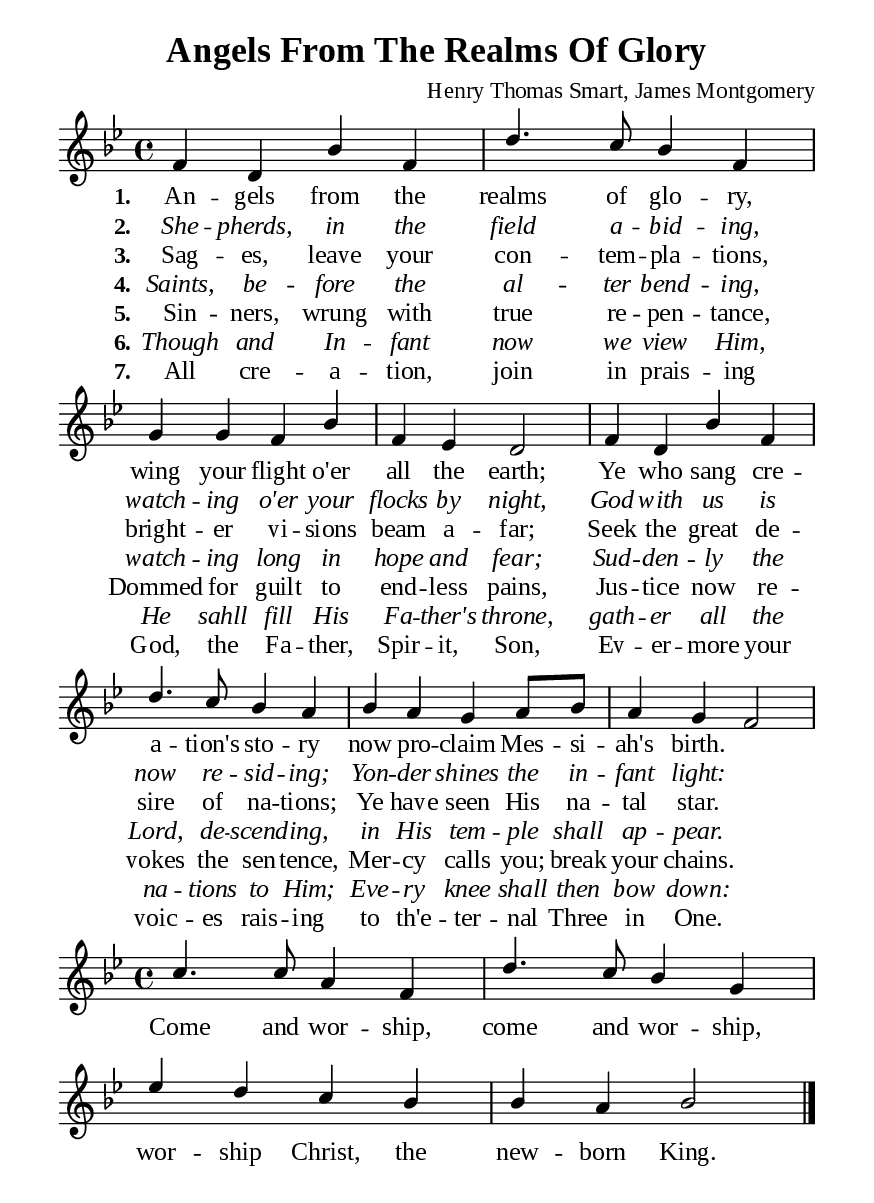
\version "2.18.2"

\header {
  title = "Angels From The Realms Of Glory"
  composer = "Henry Thomas Smart, James Montgomery"
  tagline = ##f
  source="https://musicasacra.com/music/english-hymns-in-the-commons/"
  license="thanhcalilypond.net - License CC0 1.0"
}

globalSettings = {
  \set Score.barNumberVisibility = #all-bar-numbers-visible
  \key bes \major
  \time 4/4
  \override Score.BarNumber.break-visibility = ##(#f #f #f)
}

verseSettings = {
  \phrasingSlurDashed
}

\paper {
  #(set-paper-size "a5")
  top-margin = 10\mm
  bottom-margin = 5\mm
  left-margin = 10\mm
  right-margin = 10\mm
  indent = #0
  #(define fonts
	 (make-pango-font-tree "Liberation Serif"
	 		       "Liberation Serif"
			       "Liberation Serif"
			       (/ 20 20)))
}

printItalic = \with {
  \override LyricText.font-shape = #'italic
}

% Verse music
musicVerseSoprano = \relative c' {
  %{	01	%} f4 d bes' f |
  %{	02	%} d'4. c8 bes4 f |
  %{	03	%} g g f bes |
  %{	04	%} f ees d2 |
  %{	05	%} f4 d bes' f |
  %{	06	%} d'4. c8 bes4 a |
  %{	07	%} bes a g a8 bes |
  %{	08	%} a4 g f2 |
}

% Chorus music
musicChorusSoprano = \relative c' {
  \set Score.currentBarNumber = #9
  %{	09	%} c'4. c8 a4 f |
  %{	10	%} d'4. c8 bes4 g |
  %{	11	%} ees' d c bes |
  %{	12	%} bes a bes2 \bar "|."
}

% Verse lyrics
lyricVerseOne = \lyricmode {
  \set stanza = #"1."
  An -- gels from the realms of glo -- ry, wing your flight o'er all the earth;
  Ye who sang cre -- a -- tion's sto -- ry now pro -- claim Mes -- si -- ah's birth.
}

lyricVerseTwo = \lyricmode {
  \set stanza = #"2."
  She -- pherds, in the field a -- bid -- ing, watch -- ing o'er your flocks by night,
  God with us is now re -- sid -- ing; Yon -- der shines the in -- fant light:
}

lyricVerseThree = \lyricmode {
  \set stanza = #"3."
  Sag -- es, leave your con -- tem -- pla -- tions, bright -- er vi -- sions beam a -- far;
  Seek the great de -- sire of na -- tions; Ye have seen His na -- tal star.
}

lyricVerseFour = \lyricmode {
  \set stanza = #"4."
  Saints, be -- fore the al -- ter bend -- ing, watch -- ing long in hope and fear;
  Sud -- den -- ly the Lord, de -- scend -- ing, in His tem -- ple shall ap -- pear.
}

lyricVerseFive = \lyricmode {
  \set stanza = #"5."
  Sin -- ners, wrung with true re -- pen -- tance, Dommed for guilt to end -- less pains,
  Jus -- tice now re -- vokes the sen -- tence, Mer -- cy calls you; break your chains.
}

lyricVerseSix = \lyricmode {
  \set stanza = #"6."
  Though and In -- fant now we view Him, He sahll fill His Fa -- ther's throne,
  gath -- er all the na -- tions to Him; Eve -- ry knee shall then bow down:
}

lyricVerseSeven = \lyricmode {
  \set stanza = #"7."
  All cre -- a -- tion, join in prais -- ing God, the Fa -- ther, Spir -- it, Son,
  Ev -- er -- more your voic -- es rais -- ing to th'e -- ter -- nal Three in One.
}

% Chorus lyrics
lyricChorus = \lyricmode {
  Come and wor -- ship, come and wor -- ship, wor -- ship Christ, the new -- born King.
}

% Layout
\score {
    \new ChoirStaff <<
      \new Staff <<
        \clef "treble"
        \new Voice = "soprano" {
          \voiceOne \globalSettings \verseSettings \stemUp \slurUp \musicVerseSoprano
        }
      >>
      \new Lyrics \lyricsto soprano \lyricVerseOne
      \new Lyrics \printItalic \lyricsto soprano \lyricVerseTwo
      \new Lyrics \lyricsto soprano \lyricVerseThree
      \new Lyrics \printItalic \lyricsto soprano \lyricVerseFour
      \new Lyrics \lyricsto soprano \lyricVerseFive
      \new Lyrics \printItalic \lyricsto soprano \lyricVerseSix
      \new Lyrics \lyricsto soprano \lyricVerseSeven
    >>
}

\score {
    \new ChoirStaff <<
      \new Staff <<
        \clef "treble"
        \new Voice = "soprano" {
          \globalSettings \stemUp \slurUp \musicChorusSoprano
        }
      >>
      \new Lyrics \lyricsto soprano \lyricChorus
    >>
}
